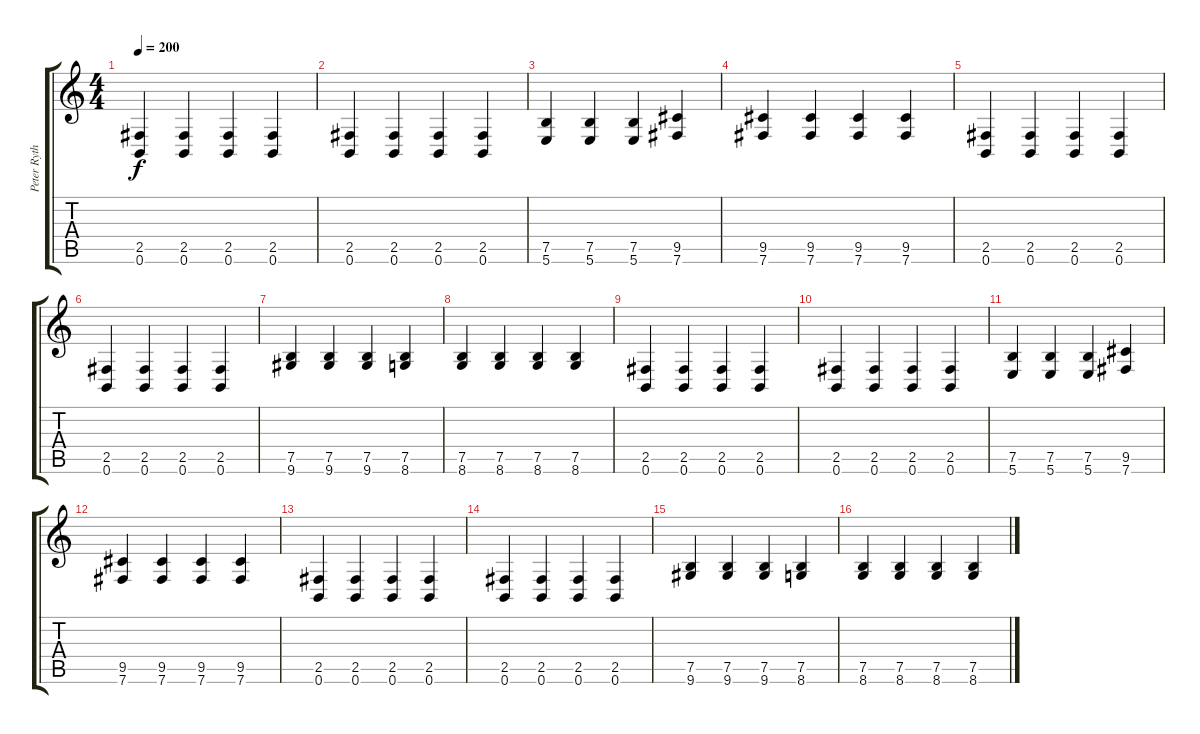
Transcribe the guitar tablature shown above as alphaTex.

\track ("Peter Ryth." "Peter Ryth") {instrument overdrivenguitar}
\staff {score tabs}
\tuning (B3 Gb3 D3 A2 E2 B1) {hide}
\ts (4 4)
\section ("" "")
\tempo 200
\clef g2
\ks c
(2.5 0.6).4{dy f} (2.5 0.6).4 (2.5 0.6).4 (2.5 0.6).4 |
(2.5 0.6).4 (2.5 0.6).4 (2.5 0.6).4 (2.5 0.6).4 |
(7.5 5.6).4 (7.5 5.6).4 (7.5 5.6).4 (9.5 7.6).4 |
(9.5 7.6).4 (9.5 7.6).4 (9.5 7.6).4 (9.5 7.6).4 |
(2.5 0.6).4 (2.5 0.6).4 (2.5 0.6).4 (2.5 0.6).4 |
(2.5 0.6).4 (2.5 0.6).4 (2.5 0.6).4 (2.5 0.6).4 |
(7.5 9.6).4 (7.5 9.6).4 (7.5 9.6).4 (7.5 8.6).4 |
(7.5 8.6).4 (7.5 8.6).4 (7.5 8.6).4 (7.5 8.6).4 |
(2.5 0.6).4 (2.5 0.6).4 (2.5 0.6).4 (2.5 0.6).4 |
(2.5 0.6).4 (2.5 0.6).4 (2.5 0.6).4 (2.5 0.6).4 |
(7.5 5.6).4 (7.5 5.6).4 (7.5 5.6).4 (9.5 7.6).4 |
(9.5 7.6).4 (9.5 7.6).4 (9.5 7.6).4 (9.5 7.6).4 |
(2.5 0.6).4 (2.5 0.6).4 (2.5 0.6).4 (2.5 0.6).4 |
(2.5 0.6).4 (2.5 0.6).4 (2.5 0.6).4 (2.5 0.6).4 |
(7.5 9.6).4 (7.5 9.6).4 (7.5 9.6).4 (7.5 8.6).4 |
(7.5 8.6).4 (7.5 8.6).4 (7.5 8.6).4 (7.5 8.6).4
